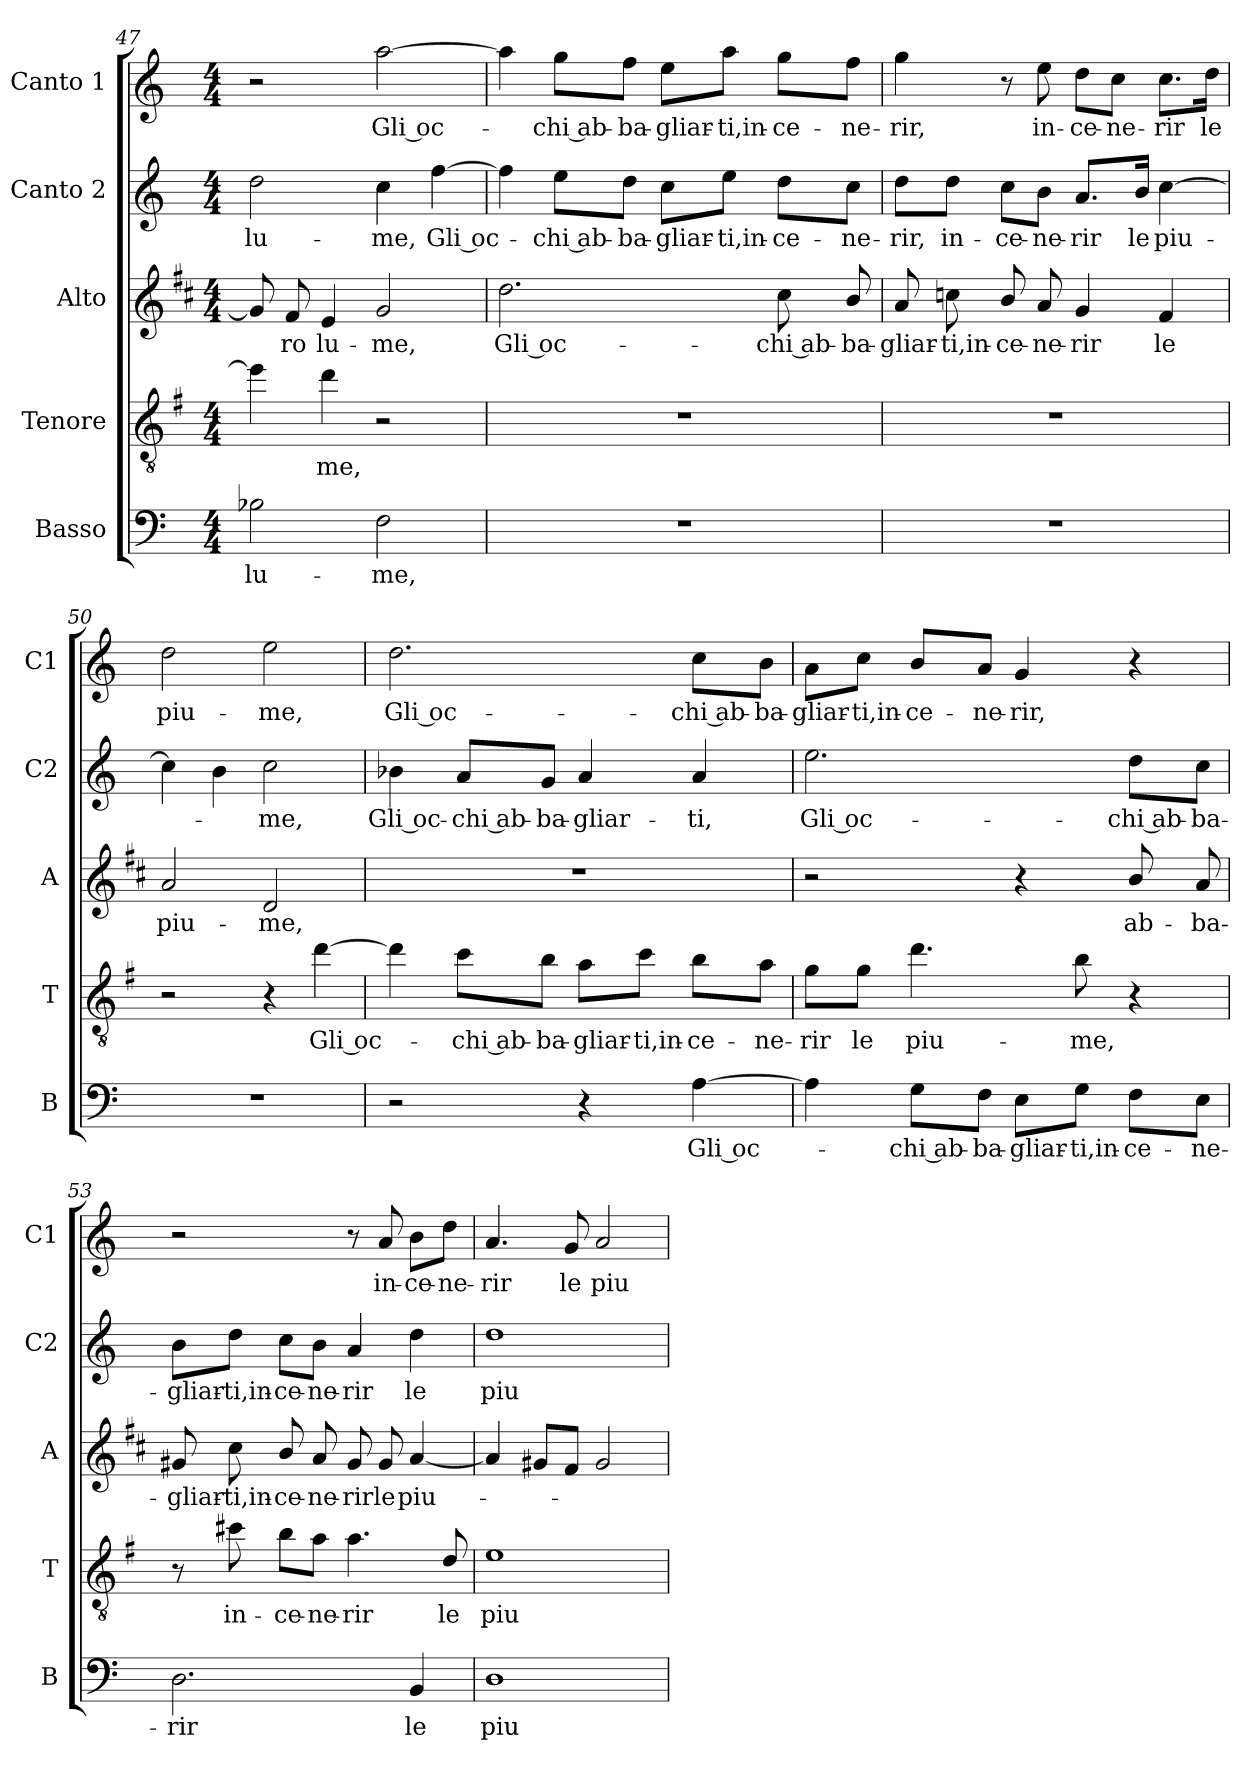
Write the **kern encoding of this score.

**kern	**text	**kern	**text	**kern	**text	**kern	**text	**kern	**text
*part5	*part5	*part4	*part4	*part3	*part3	*part2	*part2	*part1	*part1
*staff5	*staff5	*staff4	*staff4	*staff3	*staff3	*staff2	*staff2	*staff1	*staff1
*I"Basso	*	*I"Tenore	*	*I"Alto	*	*I"Canto 2	*	*I"Canto 1	*
*I'B	*	*I'T	*	*I'A	*	*I'C2	*	*I'C1	*
*clefF4	*	*clefGv2	*	*clefG2	*	*clefG2	*	*clefG2	*
*	*	*ITrd4c7	*	*ITrd1c2	*	*	*	*	*
*k[]	*	*k[]	*	*k[]	*	*k[]	*	*k[]	*
*C:	*	*C:	*	*C:	*	*C:	*	*C:	*
*M4/4	*	*M4/4	*	*M4/4	*	*M4/4	*	*M4/4	*
=47	=47	=47	=47	=47	=47	=47	=47	=47	=47
!	!LO:LY:b	!	!	!	!	!	!LO:LY:b	!	!
2B-X\	lu-	4a\]	.	8f/]	.	2dd\	lu-	2r	.
!	!	!	!	!	!LO:LY:b	!	!	!	!
.	.	.	.	8e/	-ro	.	.	.	.
!	!	!	!LO:LY:b	!	!LO:LY:b	!	!	!	!
.	.	4g\	-me,	4d/	lu-	.	.	.	.
!	!LO:LY:b	!	!	!	!LO:LY:b	!	!LO:LY:b	!	!LO:LY:b
2F\	-me,	2r	.	2f/	-me,	4cc\	-me,	[2aa\	Gli oc-
!	!	!	!	!	!	!	!LO:LY:b	!	!
.	.	.	.	.	.	[4ff\	Gli oc-	.	.
!!LO:PB:g=z
=48	=48	=48	=48	=48	=48	=48	=48	=48	=48
!	!	!	!	!	!LO:LY:b	!	!	!	!
1r	.	1r	.	2.cc\	Gli oc-	4ff\]	.	4aa\]	.
!	!	!	!	!	!	!	!LO:LY:b	!	!LO:LY:b
.	.	.	.	.	.	8ee\L	-chi ab-	8gg\L	-chi ab-
!	!	!	!	!	!	!	!LO:LY:b	!	!LO:LY:b
.	.	.	.	.	.	8dd\J	-ba-	8ff\J	-ba-
!	!	!	!	!	!	!	!LO:LY:b	!	!LO:LY:b
.	.	.	.	.	.	8cc\L	-gliar-	8ee\L	-gliar-
!	!	!	!	!	!	!	!LO:LY:b	!	!LO:LY:b
.	.	.	.	.	.	8ee\J	-ti,in-	8aa\J	-ti,in-
!	!	!	!	!	!LO:LY:b	!	!LO:LY:b	!	!LO:LY:b
.	.	.	.	8b\	-chi ab-	8dd\L	-ce-	8gg\L	-ce-
!	!	!	!	!	!LO:LY:b	!	!LO:LY:b	!	!LO:LY:b
.	.	.	.	8a/	-ba-	8cc\J	-ne-	8ff\J	-ne-
=49	=49	=49	=49	=49	=49	=49	=49	=49	=49
!	!	!	!	!	!LO:LY:b	!	!LO:LY:b	!	!LO:LY:b
1r	.	1r	.	8g/	-gliar-	8dd\L	-rir,	4gg\	-rir,
!	!	!	!	!	!LO:LY:b	!	!LO:LY:b	!	!
.	.	.	.	8b-X\	-ti,in-	8dd\J	in-	.	.
!	!	!	!	!	!LO:LY:b	!	!LO:LY:b	!	!
.	.	.	.	8a/	-ce-	8cc\L	-ce-	8r	.
!	!	!	!	!	!LO:LY:b	!	!LO:LY:b	!	!LO:LY:b
.	.	.	.	8g/	-ne-	8b\J	-ne-	8ee\	in-
!	!	!	!	!	!LO:LY:b	!	!LO:LY:b	!	!LO:LY:b
.	.	.	.	4f/	-rir	8.a/L	-rir	8dd\L	-ce-
!	!	!	!	!	!	!	!	!	!LO:LY:b
.	.	.	.	.	.	.	.	8cc\J	-ne-
!	!	!	!	!	!	!	!LO:LY:b	!	!
.	.	.	.	.	.	16b/Jk	le	.	.
!	!	!	!	!	!LO:LY:b	!	!LO:LY:b	!	!LO:LY:b
.	.	.	.	4e/	le	[4cc\	piu-	8.cc\L	-rir
!	!	!	!	!	!	!	!	!	!LO:LY:b
.	.	.	.	.	.	.	.	16dd\Jk	le
=50	=50	=50	=50	=50	=50	=50	=50	=50	=50
!	!	!	!	!	!LO:LY:b	!	!	!	!LO:LY:b
1r	.	2r	.	2g/	piu-	4cc\]	.	2dd\	piu-
.	.	.	.	.	.	4b\	.	.	.
!	!	!	!	!	!LO:LY:b	!	!LO:LY:b	!	!LO:LY:b
.	.	4r	.	2c/	-me,	2cc\	-me,	2ee\	-me,
!	!	!	!LO:LY:b	!	!	!	!	!	!
.	.	[4g\	Gli oc-	.	.	.	.	.	.
=51	=51	=51	=51	=51	=51	=51	=51	=51	=51
!	!	!	!	!	!	!	!LO:LY:b	!	!LO:LY:b
2r	.	4g\]	.	1r	.	4b-X\	Gli oc-	2.dd\	Gli oc-
!	!	!	!LO:LY:b	!	!	!	!LO:LY:b	!	!
.	.	8f\L	-chi ab-	.	.	8a/L	-chi ab-	.	.
!	!	!	!LO:LY:b	!	!	!	!LO:LY:b	!	!
.	.	8e\J	-ba-	.	.	8g/J	-ba-	.	.
!	!	!	!LO:LY:b	!	!	!	!LO:LY:b	!	!
4r	.	8d\L	-gliar-	.	.	4a/	-gliar-	.	.
!	!	!	!LO:LY:b	!	!	!	!	!	!
.	.	8f\J	-ti,in-	.	.	.	.	.	.
!	!LO:LY:b	!	!LO:LY:b	!	!	!	!LO:LY:b	!	!LO:LY:b
[4A\	Gli oc-	8e\L	-ce-	.	.	4a/	-ti,	8cc\L	-chi ab-
!	!	!	!LO:LY:b	!	!	!	!	!	!LO:LY:b
.	.	8d\J	-ne-	.	.	.	.	8b\J	-ba-
!!LO:LB:g=z
=52	=52	=52	=52	=52	=52	=52	=52	=52	=52
!	!	!	!LO:LY:b	!	!	!	!LO:LY:b	!	!LO:LY:b
4A\]	.	8c\L	-rir	2r	.	2.ee\	Gli oc-	8a\L	-gliar-
!	!	!	!LO:LY:b	!	!	!	!	!	!LO:LY:b
.	.	8c\J	le	.	.	.	.	8cc\J	-ti,in-
!	!LO:LY:b	!	!LO:LY:b	!	!	!	!	!	!LO:LY:b
8G\L	-chi ab-	4.g\	piu-	.	.	.	.	8b/L	-ce-
!	!LO:LY:b	!	!	!	!	!	!	!	!LO:LY:b
8F\J	-ba-	.	.	.	.	.	.	8a/J	-ne-
!	!LO:LY:b	!	!	!	!	!	!	!	!LO:LY:b
8E\L	-gliar-	.	.	4r	.	.	.	4g/	-rir,
!	!LO:LY:b	!	!LO:LY:b	!	!	!	!	!	!
8G\J	-ti,in-	8e\	-me,	.	.	.	.	.	.
!	!LO:LY:b	!	!	!	!LO:LY:b	!	!LO:LY:b	!	!
8F\L	-ce-	4r	.	8a/	ab-	8dd\L	-chi ab-	4r	.
!	!LO:LY:b	!	!	!	!LO:LY:b	!	!LO:LY:b	!	!
8E\J	-ne-	.	.	8g/	-ba-	8cc\J	-ba-	.	.
=53	=53	=53	=53	=53	=53	=53	=53	=53	=53
!	!LO:LY:b	!	!	!	!LO:LY:b	!	!LO:LY:b	!	!
2.D\	-rir	8r	.	8f#X/	-gliar-	8b\L	-gliar-	2r	.
!	!	!	!LO:LY:b	!	!LO:LY:b	!	!LO:LY:b	!	!
.	.	8f#X\	in-	8b\	-ti,in-	8dd\J	-ti,in-	.	.
!	!	!	!LO:LY:b	!	!LO:LY:b	!	!LO:LY:b	!	!
.	.	8e\L	-ce-	8a/	-ce-	8cc\L	-ce-	.	.
!	!	!	!LO:LY:b	!	!LO:LY:b	!	!LO:LY:b	!	!
.	.	8d\J	-ne-	8g/	-ne-	8b\J	-ne-	.	.
!	!	!	!LO:LY:b	!	!LO:LY:b	!	!LO:LY:b	!	!
.	.	4.d\	-rir	8f#/	-rir	4a/	-rir	8r	.
!	!	!	!	!	!LO:LY:b	!	!	!	!LO:LY:b
.	.	.	.	8f#/	le	.	.	8a/	in-
!	!LO:LY:b	!	!	!	!LO:LY:b	!	!LO:LY:b	!	!LO:LY:b
4BB/	le	.	.	[4g/	piu-	4dd\	le	8b\L	-ce-
!	!	!	!LO:LY:b	!	!	!	!	!	!LO:LY:b
.	.	8G/	le	.	.	.	.	8dd\J	-ne-
=54	=54	=54	=54	=54	=54	=54	=54	=54	=54
!	!LO:LY:b	!	!LO:LY:b	!	!	!	!LO:LY:b	!	!LO:LY:b
1D	piu-	1A	piu-	4g/]	.	1dd	piu-	4.a/	-rir
.	.	.	.	8f#X/L	.	.	.	.	.
!	!	!	!	!	!	!	!	!	!LO:LY:b
.	.	.	.	8e/J	.	.	.	8g/	le
!	!	!	!	!	!	!	!	!	!LO:LY:b
.	.	.	.	2f#/	.	.	.	2a/	piu-
=	=	=	=	=	=	=	=	=	=
*-	*-	*-	*-	*-	*-	*-	*-	*-	*-
